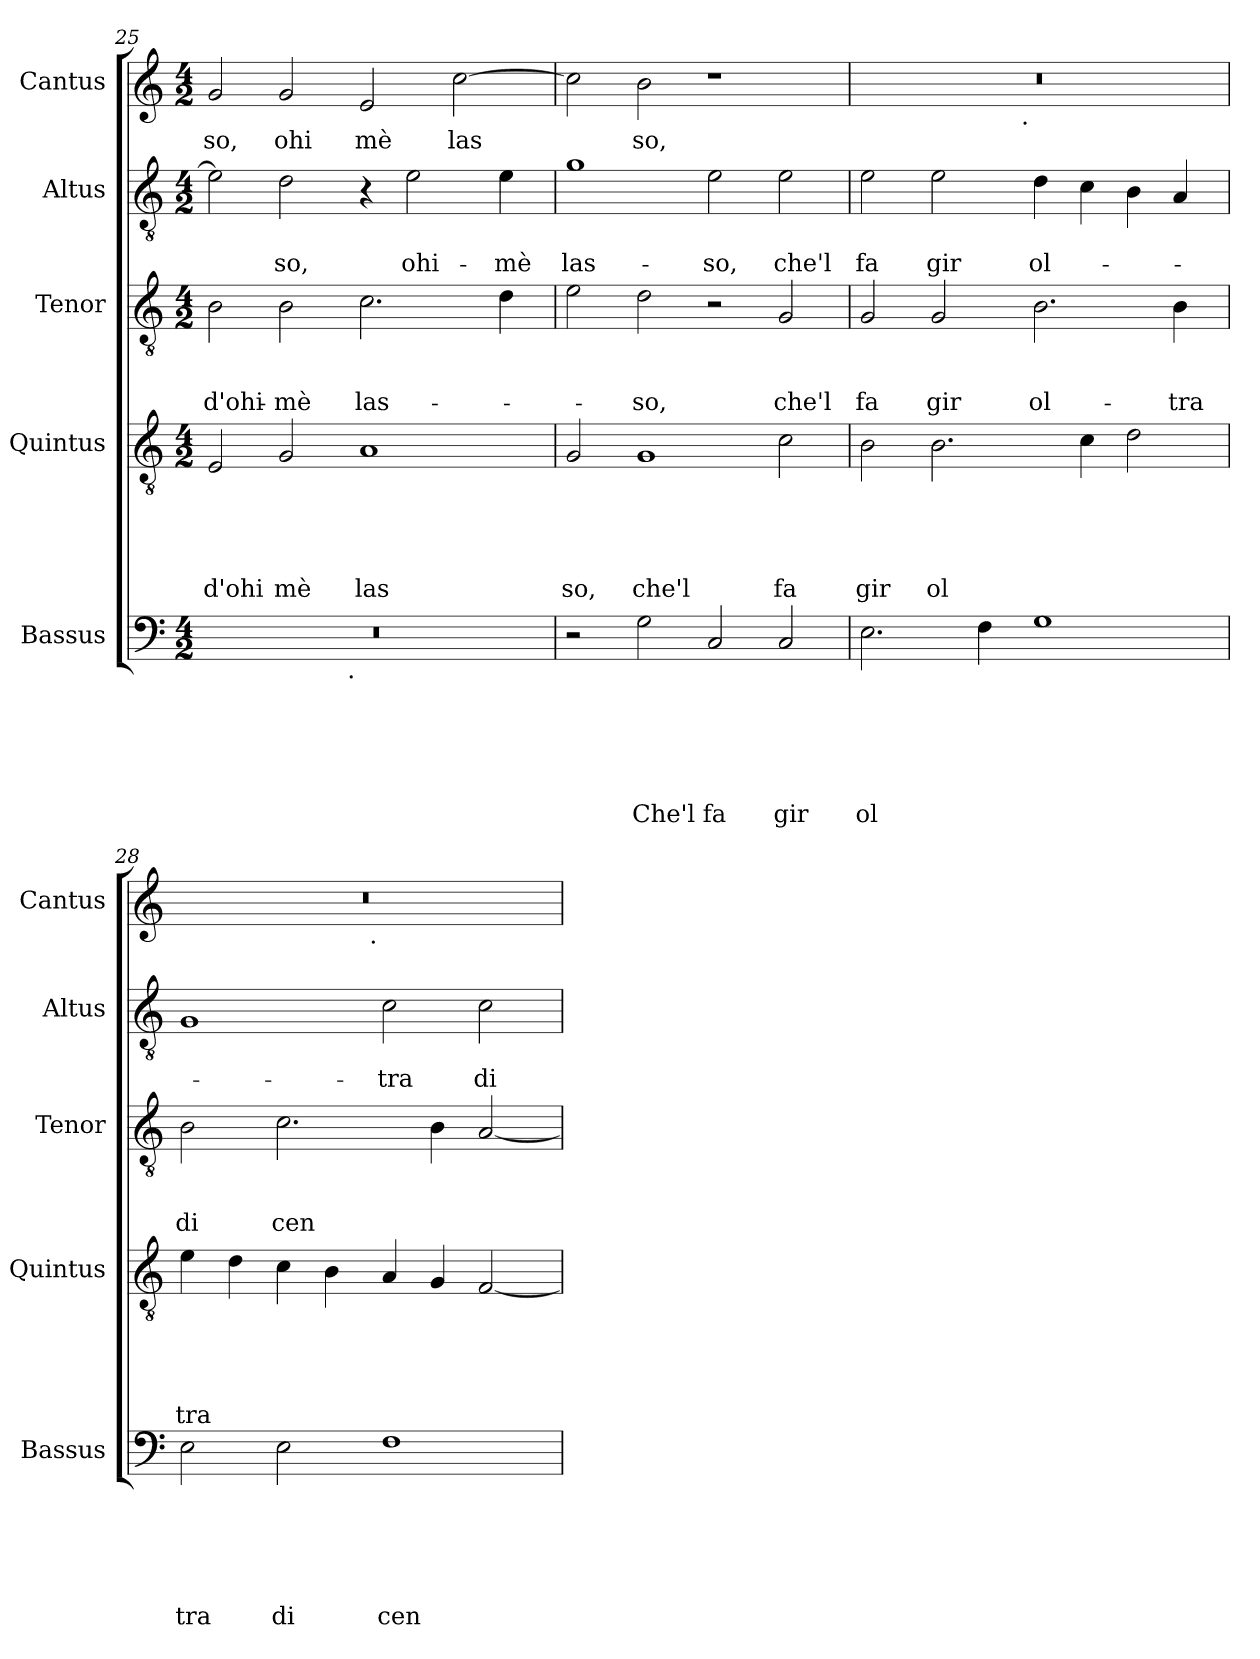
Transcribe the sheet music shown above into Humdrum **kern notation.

**kern	**text	**text	**text	**text	**text	**text	**kern	**text	**text	**text	**text	**text	**kern	**text	**text	**text	**kern	**text	**text	**kern	**text
*part5	*part5	*part5	*part5	*part5	*part5	*part5	*part4	*part4	*part4	*part4	*part4	*part4	*part3	*part3	*part3	*part3	*part2	*part2	*part2	*part1	*part1
*staff5	*staff5	*staff5	*staff5	*staff5	*staff5	*staff5	*staff4	*staff4	*staff4	*staff4	*staff4	*staff4	*staff3	*staff3	*staff3	*staff3	*staff2	*staff2	*staff2	*staff1	*staff1
*I"Bassus	*	*	*	*	*	*	*I"Quintus	*	*	*	*	*	*I"Tenor	*	*	*	*I"Altus	*	*	*I"Cantus	*
*I'Bassus	*	*	*	*	*	*	*I'Quintus	*	*	*	*	*	*I'Tenor	*	*	*	*I'Altus	*	*	*I'Cantus	*
*clefF4	*	*	*	*	*	*	*clefGv2	*	*	*	*	*	*clefGv2	*	*	*	*clefGv2	*	*	*clefG2	*
*k[]	*	*	*	*	*	*	*k[]	*	*	*	*	*	*k[]	*	*	*	*k[]	*	*	*k[]	*
*C:	*	*	*	*	*	*	*C:	*	*	*	*	*	*C:	*	*	*	*C:	*	*	*C:	*
*M4/2	*	*	*	*	*	*	*M4/2	*	*	*	*	*	*M4/2	*	*	*	*M4/2	*	*	*M4/2	*
=25	=25	=25	=25	=25	=25	=25	=25	=25	=25	=25	=25	=25	=25	=25	=25	=25	=25	=25	=25	=25	=25
!	!	!	!	!	!	!	!	!	!	!	!	!LO:LY:b	!	!	!	!LO:LY:b	!	!	!	!	!LO:LY:b
*^	*	*	*	*	*	*	*	*	*	*	*	*	*	*	*	*	*	*	*	*	*
0r	2ryy	.	.	.	.	.	.	2E/	.	.	.	.	d'ohi	2B\	.	.	-d'ohi-	2e\]	.	.	2g/	so,
!	!	!	!	!	!	!	!	!	!	!	!	!	!LO:LY:b	!	!	!	!LO:LY:b	!	!	!LO:LY:b	!	!LO:LY:b
.	4...ryy	.	.	.	.	.	.	2G/	.	.	.	.	mè	2B\	.	.	-mè	2d\	.	-so,	2g/	ohi
!	!LO:TX:b:t=.	!	!	!	!	!	!	!	!	!	!	!	!	!	!	!	!	!	!	!	!	!
.	1ryy	.	.	.	.	.	.	.	.	.	.	.	.	.	.	.	.	.	.	.	.	.
!	!	!	!	!	!	!	!	!	!	!	!	!	!LO:LY:b	!	!	!	!LO:LY:b	!	!	!	!	!LO:LY:b
.	.	.	.	.	.	.	.	1A	.	.	.	.	las	2.c\	.	.	las-	4r	.	.	2e/	mè
!	!	!	!	!	!	!	!	!	!	!	!	!	!	!	!	!	!	!	!	!LO:LY:b	!	!
.	.	.	.	.	.	.	.	.	.	.	.	.	.	.	.	.	.	2e\	.	ohi-	.	.
!	!	!	!	!	!	!	!	!	!	!	!	!	!	!	!	!	!	!	!	!	!	!LO:LY:b
.	.	.	.	.	.	.	.	.	.	.	.	.	.	.	.	.	.	.	.	.	[>2cc\	las
!	!	!	!	!	!	!	!	!	!	!	!	!	!	!	!	!	!	!	!	!LO:LY:b	!	!
.	.	.	.	.	.	.	.	.	.	.	.	.	.	4d\	.	.	.	4e\	.	-mè	.	.
.	32ryy	.	.	.	.	.	.	.	.	.	.	.	.	.	.	.	.	.	.	.	.	.
=26	=26	=26	=26	=26	=26	=26	=26	=26	=26	=26	=26	=26	=26	=26	=26	=26	=26	=26	=26	=26	=26	=26
!	!	!	!	!	!	!	!	!	!	!	!	!	!LO:LY:b	!	!	!	!	!	!	!LO:LY:b	!	!
*v	*v	*	*	*	*	*	*	*	*	*	*	*	*	*	*	*	*	*	*	*	*	*
2r	.	.	.	.	.	.	2G/	.	.	.	.	so,	2e\	.	.	.	1g	.	las-	2cc\]	.
!	!	!	!	!	!	!LO:LY:b	!	!	!	!	!	!LO:LY:b	!	!	!	!LO:LY:b	!	!	!	!	!LO:LY:b
2G\	.	.	.	.	.	Che'l	1G	.	.	.	.	che'l	2d\	.	.	-so,	.	.	.	2b\	so,
!	!	!	!	!	!	!LO:LY:b	!	!	!	!	!	!	!	!	!	!	!	!	!LO:LY:b	!	!
2C/	.	.	.	.	.	fa	.	.	.	.	.	.	2r	.	.	.	2e\	.	-so,	1r	.
!	!	!	!	!	!	!LO:LY:b	!	!	!	!	!	!LO:LY:b	!	!	!	!LO:LY:b	!	!	!LO:LY:b	!	!
2C/	.	.	.	.	.	gir	2c\	.	.	.	.	fa	2G/	.	.	che'l	2e\	.	che'l	.	.
=27	=27	=27	=27	=27	=27	=27	=27	=27	=27	=27	=27	=27	=27	=27	=27	=27	=27	=27	=27	=27	=27
!	!	!	!	!	!	!LO:LY:b	!	!	!	!	!	!LO:LY:b	!	!	!	!LO:LY:b	!	!	!LO:LY:b	!	!
*	*	*	*	*	*	*	*	*	*	*	*	*	*	*	*	*	*	*	*	*^	*
2.E\	.	.	.	.	.	ol	2B\	.	.	.	.	gir	2G/	.	.	fa	2e\	.	fa	0r	2ryy	.
!	!	!	!	!	!	!	!	!	!	!	!	!LO:LY:b	!	!	!	!LO:LY:b	!	!	!LO:LY:b	!	!	!
.	.	.	.	.	.	.	2.B\	.	.	.	.	ol	2G/	.	.	gir	2e\	.	gir	.	4...ryy	.
4F\	.	.	.	.	.	.	.	.	.	.	.	.	.	.	.	.	.	.	.	.	.	.
!	!	!	!	!	!	!	!	!	!	!	!	!	!	!	!	!	!	!	!	!	!LO:TX:b:t=.	!
.	.	.	.	.	.	.	.	.	.	.	.	.	.	.	.	.	.	.	.	.	1ryy	.
!	!	!	!	!	!	!	!	!	!	!	!	!	!	!	!	!LO:LY:b	!	!	!LO:LY:b	!	!	!
1G	.	.	.	.	.	.	.	.	.	.	.	.	2.B\	.	.	ol-	4d\	.	ol-	.	.	.
.	.	.	.	.	.	.	4c\	.	.	.	.	.	.	.	.	.	4c\	.	.	.	.	.
.	.	.	.	.	.	.	2d\	.	.	.	.	.	.	.	.	.	4B\	.	.	.	.	.
!	!	!	!	!	!	!	!	!	!	!	!	!	!	!	!	!LO:LY:b	!	!	!	!	!	!
.	.	.	.	.	.	.	.	.	.	.	.	.	4B\	.	.	-tra	4A/	.	.	.	.	.
.	.	.	.	.	.	.	.	.	.	.	.	.	.	.	.	.	.	.	.	.	32ryy	.
!!LO:LB:g=z	!!
=28	=28	=28	=28	=28	=28	=28	=28	=28	=28	=28	=28	=28	=28	=28	=28	=28	=28	=28	=28	=28	=28	=28
!	!	!	!	!	!	!LO:LY:b	!	!	!	!	!	!LO:LY:b	!	!	!	!LO:LY:b	!	!	!	!	!	!
2E\	.	.	.	.	.	tra	4e\	.	.	.	.	tra	2B\	.	.	di	1G	.	.	0r	2ryy	.
.	.	.	.	.	.	.	4d\	.	.	.	.	.	.	.	.	.	.	.	.	.	.	.
!	!	!	!	!	!	!LO:LY:b	!	!	!	!	!	!	!	!	!	!LO:LY:b	!	!	!	!	!	!
2E\	.	.	.	.	.	di	4c\	.	.	.	.	.	2.c\	.	.	cen	.	.	.	.	4...ryy	.
.	.	.	.	.	.	.	4B\	.	.	.	.	.	.	.	.	.	.	.	.	.	.	.
!	!	!	!	!	!	!	!	!	!	!	!	!	!	!	!	!	!	!	!	!	!LO:TX:b:t=.	!
.	.	.	.	.	.	.	.	.	.	.	.	.	.	.	.	.	.	.	.	.	1ryy	.
!	!	!	!	!	!	!LO:LY:b	!	!	!	!	!	!	!	!	!	!	!	!	!LO:LY:b	!	!	!
1F	.	.	.	.	.	cen	4A/	.	.	.	.	.	.	.	.	.	2c\	.	-tra	.	.	.
.	.	.	.	.	.	.	4G/	.	.	.	.	.	4B\	.	.	.	.	.	.	.	.	.
!	!	!	!	!	!	!	!	!	!	!	!	!	!	!	!	!	!	!	!LO:LY:b	!	!	!
.	.	.	.	.	.	.	[<2F/	.	.	.	.	.	[<2A/	.	.	.	2c\	.	di-	.	.	.
.	.	.	.	.	.	.	.	.	.	.	.	.	.	.	.	.	.	.	.	.	32ryy	.
*	*	*	*	*	*	*	*	*	*	*	*	*	*	*	*	*	*	*	*	*v	*v	*
=	=	=	=	=	=	=	=	=	=	=	=	=	=	=	=	=	=	=	=	=	=
*-	*-	*-	*-	*-	*-	*-	*-	*-	*-	*-	*-	*-	*-	*-	*-	*-	*-	*-	*-	*-	*-
